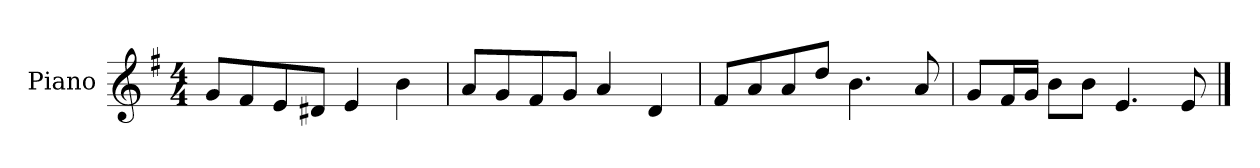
**kern
*part1
*staff1
*I"Piano
*I'P-no
*clefG2
*k[f#]
*M4/4
*MM90
=1
8g/L
8f#/
8e/
8d#X/J
4e/
4b\
=2
8a/L
8g/
8f#/
8g/J
4a/
4d/
=3
8f#/L
8a/
8a/
8dd/J
4.b\
8a/
=4
8g/L
16f#/L
16g/JJ
8b\L
8b\J
4.e/
8e/
==
*-
